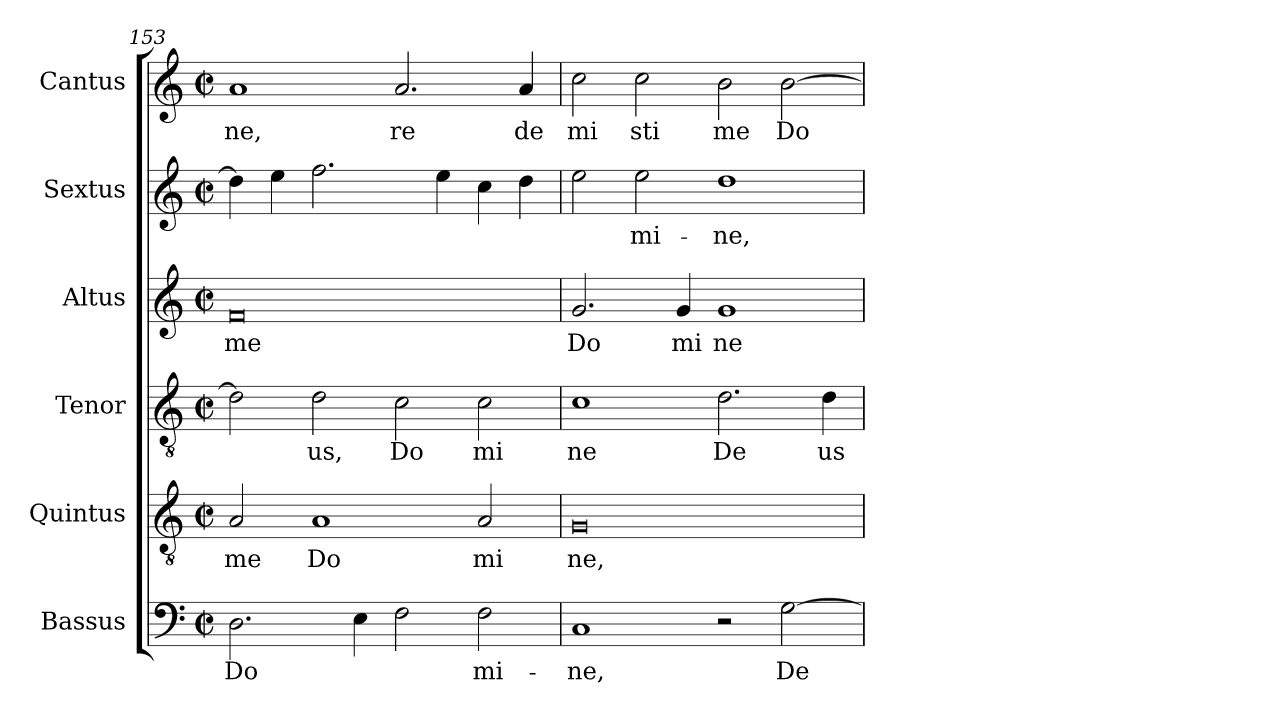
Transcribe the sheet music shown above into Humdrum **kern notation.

**kern	**text	**kern	**text	**kern	**text	**kern	**text	**kern	**text	**kern	**text
*part6	*part6	*part5	*part5	*part4	*part4	*part3	*part3	*part2	*part2	*part1	*part1
*staff6	*staff6	*staff5	*staff5	*staff4	*staff4	*staff3	*staff3	*staff2	*staff2	*staff1	*staff1
*I"Bassus	*	*I"Quintus	*	*I"Tenor	*	*I"Altus	*	*I"Sextus	*	*I"Cantus	*
*clefF4	*	*clefGv2	*	*clefGv2	*	*clefG2	*	*clefG2	*	*clefG2	*
*k[]	*	*k[]	*	*k[]	*	*k[]	*	*k[]	*	*k[]	*
*C:	*	*C:	*	*C:	*	*C:	*	*C:	*	*C:	*
*M2/2	*	*M2/2	*	*M2/2	*	*M2/2	*	*M2/2	*	*M2/2	*
*met(c|)	*	*met(c|)	*	*met(c|)	*	*met(c|)	*	*met(c|)	*	*met(c|)	*
=153	=153	=153	=153	=153	=153	=153	=153	=153	=153	=153	=153
!	!LO:LY:b:cj	!	!LO:LY:b:cj	!	!LO:LY:b:cj	!	!LO:LY:b:cj	!	!LO:LY:b:cj	!	!LO:LY:b:cj
2.D\	Do-	2A/	me	2d\]	.	0f	me	4dd\]	--	1a	ne,
!	!	!	!	!	!	!	!	!	!LO:LY:b:cj	!	!
.	.	.	.	.	.	.	.	4ee\	--	.	.
!	!	!	!LO:LY:b:cj	!	!LO:LY:b:cj	!	!	!	!LO:LY:b:cj	!	!
.	.	1A	Do	2d\	us,	.	.	2.ff\	--	.	.
!	!LO:LY:b:cj	!	!	!	!	!	!	!	!	!	!
4E\	--	.	.	.	.	.	.	.	.	.	.
!	!LO:LY:b:cj	!	!	!	!LO:LY:b:cj	!	!	!	!	!	!LO:LY:b:cj
2F\	--	.	.	2c\	Do	.	.	.	.	2.a/	re
!	!	!	!	!	!	!	!	!	!LO:LY:b:cj	!	!
.	.	.	.	.	.	.	.	4ee\	--	.	.
!	!LO:LY:b:cj	!	!LO:LY:b:cj	!	!LO:LY:b:cj	!	!	!	!LO:LY:b:cj	!	!
2F\	-mi-	2A/	mi	2c\	mi	.	.	4cc\	--	.	.
!	!	!	!	!	!	!	!	!	!LO:LY:b:cj	!	!LO:LY:b:cj
.	.	.	.	.	.	.	.	4dd\	--	4a/	de
=154	=154	=154	=154	=154	=154	=154	=154	=154	=154	=154	=154
!	!LO:LY:b:cj	!	!LO:LY:b:cj	!	!LO:LY:b:cj	!	!LO:LY:b:cj	!	!LO:LY:b:cj	!	!LO:LY:b:cj
1C	-ne,	0G	ne,	1c	ne	2.g/	Do	2ee\	--	2cc\	mi
!	!	!	!	!	!	!	!	!	!LO:LY:b:cj	!	!LO:LY:b:cj
.	.	.	.	.	.	.	.	2ee\	-mi-	2cc\	sti
!	!	!	!	!	!	!	!LO:LY:b:cj	!	!	!	!
.	.	.	.	.	.	4g/	mi	.	.	.	.
!	!	!	!	!	!LO:LY:b:cj	!	!LO:LY:b:cj	!	!LO:LY:b:cj	!	!LO:LY:b:cj
2r	.	.	.	2.d\	De	1g	ne	1dd	-ne,	2b\	me
!	!LO:LY:b:cj	!	!	!	!	!	!	!	!	!	!LO:LY:b:cj
[>2G\	De-	.	.	.	.	.	.	.	.	[>2b\	Do
!	!	!	!	!	!LO:LY:b:cj	!	!	!	!	!	!
.	.	.	.	4d\	us	.	.	.	.	.	.
=	=	=	=	=	=	=	=	=	=	=	=
*-	*-	*-	*-	*-	*-	*-	*-	*-	*-	*-	*-
